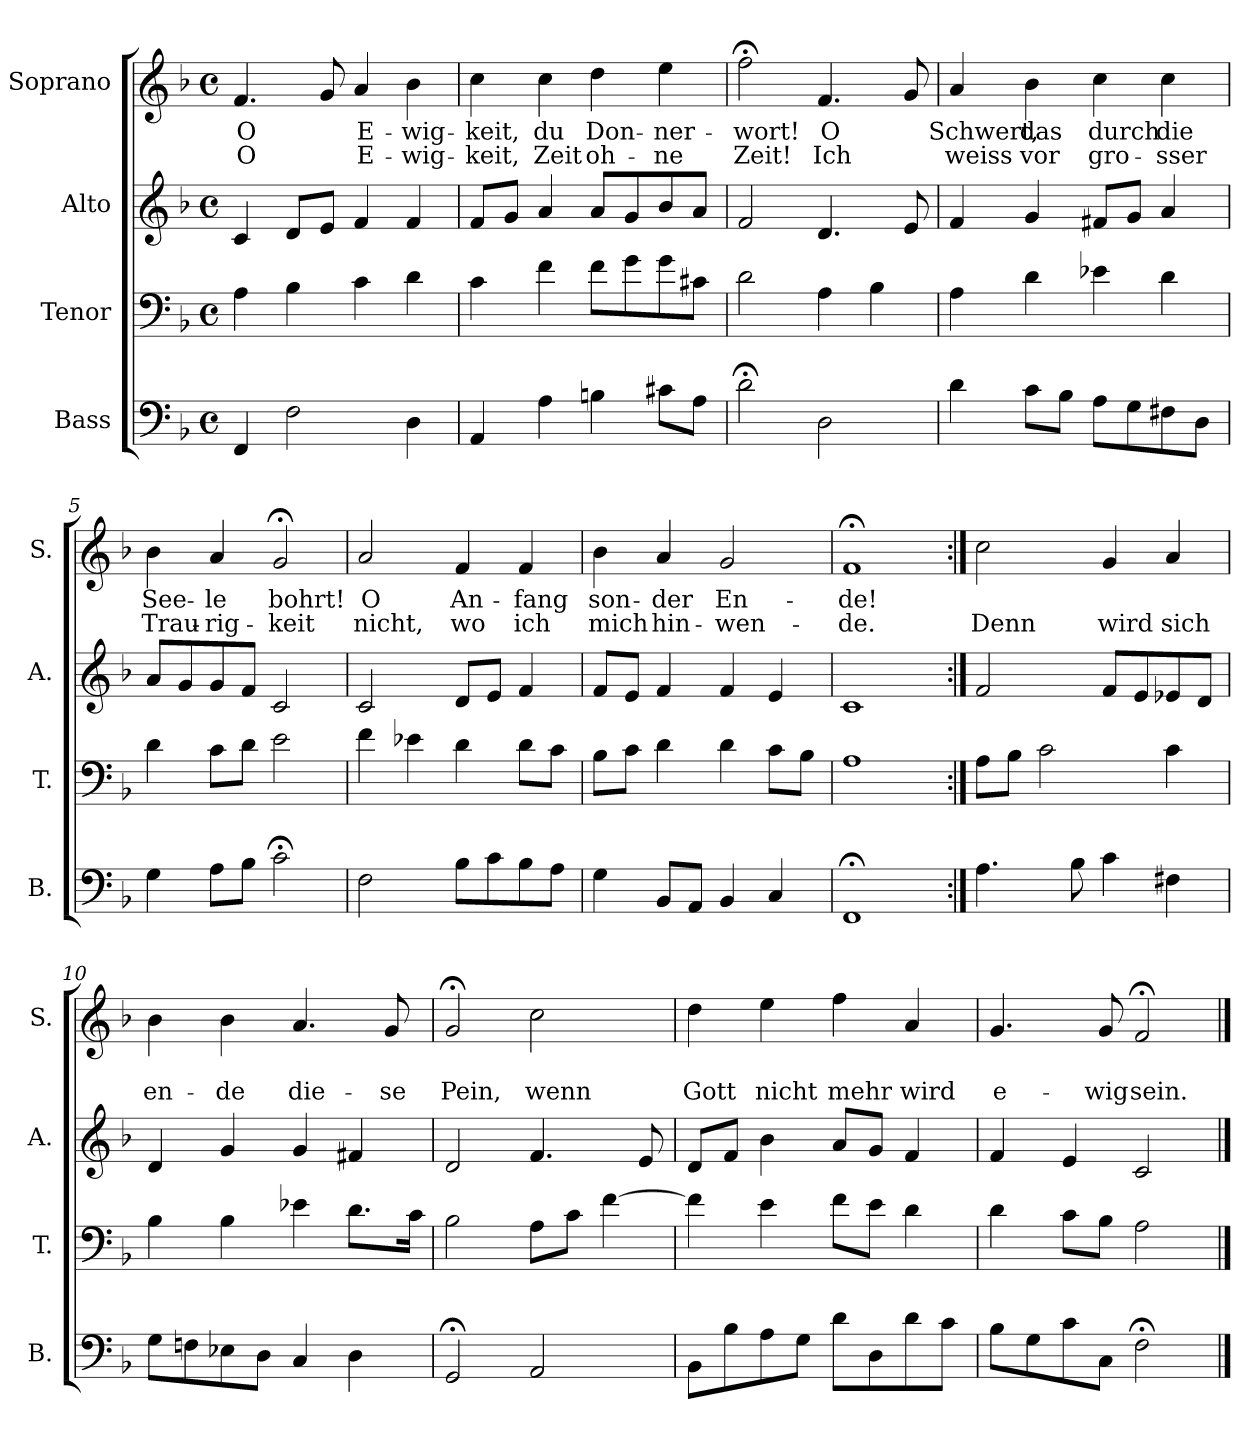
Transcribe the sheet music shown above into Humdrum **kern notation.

**kern	**kern	**kern	**kern	**text	**text
*part4	*part3	*part2	*part1	*part1	*part1
*staff4	*staff3	*staff2	*staff1	*staff1	*staff1
*I"Bass	*I"Tenor	*I"Alto	*I"Soprano	*	*
*I'B.	*I'T.	*I'A.	*I'S.	*	*
*clefF4	*clefF4	*clefG2	*clefG2	*	*
*k[b-]	*k[b-]	*k[b-]	*k[b-]	*	*
*F:	*F:	*F:	*F:	*	*
*M4/4	*M4/4	*M4/4	*M4/4	*	*
*met(c)	*met(c)	*met(c)	*met(c)	*	*
=1	=1	=1	=1	=1	=1
!	!	!	!	!LO:LY:b	!LO:LY:b
4FF/	4A\	4c/	4.f/	O	O
2F\	4B-\	8d/L	.	.	.
.	.	8e/J	8g/	.	.
!	!	!	!	!LO:LY:b	!LO:LY:b
.	4c\	4f/	4a/	E-	E-
!	!	!	!	!LO:LY:b	!LO:LY:b
4D\	4d\	4f/	4b-\	-wig-	-wig-
=2	=2	=2	=2	=2	=2
!	!	!	!	!LO:LY:b	!LO:LY:b
4AA/	4c\	8f/L	4cc\	-keit,	-keit,
.	.	8g/J	.	.	.
!	!	!	!	!LO:LY:b	!LO:LY:b
4A\	4f\	4a/	4cc\	du	Zeit
!	!	!	!	!LO:LY:b	!LO:LY:b
4Bn\	8f\L	8a/L	4dd\	Don-	oh-
.	8g\	8g/	.	.	.
!	!	!	!	!LO:LY:b	!LO:LY:b
8c#X\L	8g\	8b-/	4ee\	-ner-	-ne
8A\J	8c#X\J	8a/J	.	.	.
=3	=3	=3	=3	=3	=3
!	!	!	!	!LO:LY:b	!LO:LY:b
2d;<\	2d\	2f/	2ff;<\	-wort!	Zeit!
!	!	!	!	!LO:LY:b	!LO:LY:b
2D\	4A\	4.d/	4.f/	O	Ich
.	4B-\	.	.	.	.
.	.	8e/	8g/	.	.
=4	=4	=4	=4	=4	=4
!	!	!	!	!LO:LY:b	!LO:LY:b
4d\	4A\	4f/	4a/	Schwert,	weiss
!	!	!	!	!LO:LY:b	!LO:LY:b
8c\L	4d\	4g/	4b-\	das	vor
8B-\J	.	.	.	.	.
!	!	!	!	!LO:LY:b	!LO:LY:b
8A\L	4e-X\	8f#X/L	4cc\	durch	gro-
8G\	.	8g/J	.	.	.
!	!	!	!	!LO:LY:b	!LO:LY:b
8F#X\	4d\	4a/	4cc\	die	-sser
8D\J	.	.	.	.	.
!!LO:LB:g=z
=5	=5	=5	=5	=5	=5
!	!	!	!	!LO:LY:b	!LO:LY:b
4G\	4d\	8a/L	4b-\	See-	Trau-
.	.	8g/	.	.	.
!	!	!	!	!LO:LY:b	!LO:LY:b
8A\L	8c\L	8g/	4a/	-le	-rig-
8B-\J	8d\J	8f/J	.	.	.
!	!	!	!	!LO:LY:b	!LO:LY:b
2c;<\	2e\	2c/	2g;</	bohrt!	-keit
=6	=6	=6	=6	=6	=6
!	!	!	!	!LO:LY:b	!LO:LY:b
2F\	4f\	2c/	2a/	O	nicht,
.	4e-X\	.	.	.	.
!	!	!	!	!LO:LY:b	!LO:LY:b
8B-\L	4d\	8d/L	4f/	An-	wo
8c\	.	8e/J	.	.	.
!	!	!	!	!LO:LY:b	!LO:LY:b
8B-\	8d\L	4f/	4f/	-fang	ich
8A\J	8c\J	.	.	.	.
=7	=7	=7	=7	=7	=7
!	!	!	!	!LO:LY:b	!LO:LY:b
4G\	8B-\L	8f/L	4b-\	son-	mich
.	8c\J	8e/J	.	.	.
!	!	!	!	!LO:LY:b	!LO:LY:b
8BB-/L	4d\	4f/	4a/	-der	hin-
8AA/J	.	.	.	.	.
!	!	!	!	!LO:LY:b	!LO:LY:b
4BB-/	4d\	4f/	2g/	En-	-wen-
4C/	8c\L	4e/	.	.	.
.	8B-\J	.	.	.	.
=8	=8	=8	=8	=8	=8
!	!	!	!	!LO:LY:b	!LO:LY:b
1FF;<	1A	1c	1f;<	-de!	-de.
!!LO:PB:g=z
=9:|!	=9:|!	=9:|!	=9:|!	=9:|!	=9:|!
!	!	!	!	!	!LO:LY:b
4.A\	8A\L	2f/	2cc\	.	Denn
.	8B-\J	.	.	.	.
.	2c\	.	.	.	.
8B-\	.	.	.	.	.
!	!	!	!	!	!LO:LY:b
4c\	.	8f/L	4g/	.	wird
.	.	8e/	.	.	.
!	!	!	!	!	!LO:LY:b
4F#X\	4c\	8e-X/	4a/	.	sich
.	.	8d/J	.	.	.
=10	=10	=10	=10	=10	=10
!	!	!	!	!	!LO:LY:b
8G\L	4B-\	4d/	4b-\	.	en-
8Fn\	.	.	.	.	.
!	!	!	!	!	!LO:LY:b
8E-X\	4B-\	4g/	4b-\	.	-de
8D\J	.	.	.	.	.
!	!	!	!	!	!LO:LY:b
4C/	4e-X\	4g/	4.a/	.	die-
4D\	8.d\L	4f#X/	.	.	.
!	!	!	!	!	!LO:LY:b
.	.	.	8g/	.	-se
.	16c\Jk	.	.	.	.
=11	=11	=11	=11	=11	=11
!	!	!	!	!	!LO:LY:b
2GG;</	2B-\	2d/	2g;</	.	Pein,
!	!	!	!	!	!LO:LY:b
2AA/	8A\L	4.f/	2cc\	.	wenn
.	8c\J	.	.	.	.
.	[4f\	.	.	.	.
.	.	8e/	.	.	.
=12	=12	=12	=12	=12	=12
!	!	!	!	!	!LO:LY:b
8BB-\L	4f\]	8d/L	4dd\	.	Gott
8B-\	.	8f/J	.	.	.
!	!	!	!	!	!LO:LY:b
8A\	4e\	4b-\	4ee\	.	nicht
8G\J	.	.	.	.	.
!	!	!	!	!	!LO:LY:b
8d\L	8f\L	8a/L	4ff\	.	mehr
8D\	8e\J	8g/J	.	.	.
!	!	!	!	!	!LO:LY:b
8d\	4d\	4f/	4a/	.	wird
8c\J	.	.	.	.	.
=13	=13	=13	=13	=13	=13
!	!	!	!	!	!LO:LY:b
8B-\L	4d\	4f/	4.g/	.	e-
8G\	.	.	.	.	.
8c\	8c\L	4e/	.	.	.
!	!	!	!	!	!LO:LY:b
8C\J	8B-\J	.	8g/	.	-wig
!	!	!	!	!	!LO:LY:b
2F;<\	2A\	2c/	2f;</	.	sein.
==	==	==	==	==	==
*-	*-	*-	*-	*-	*-
